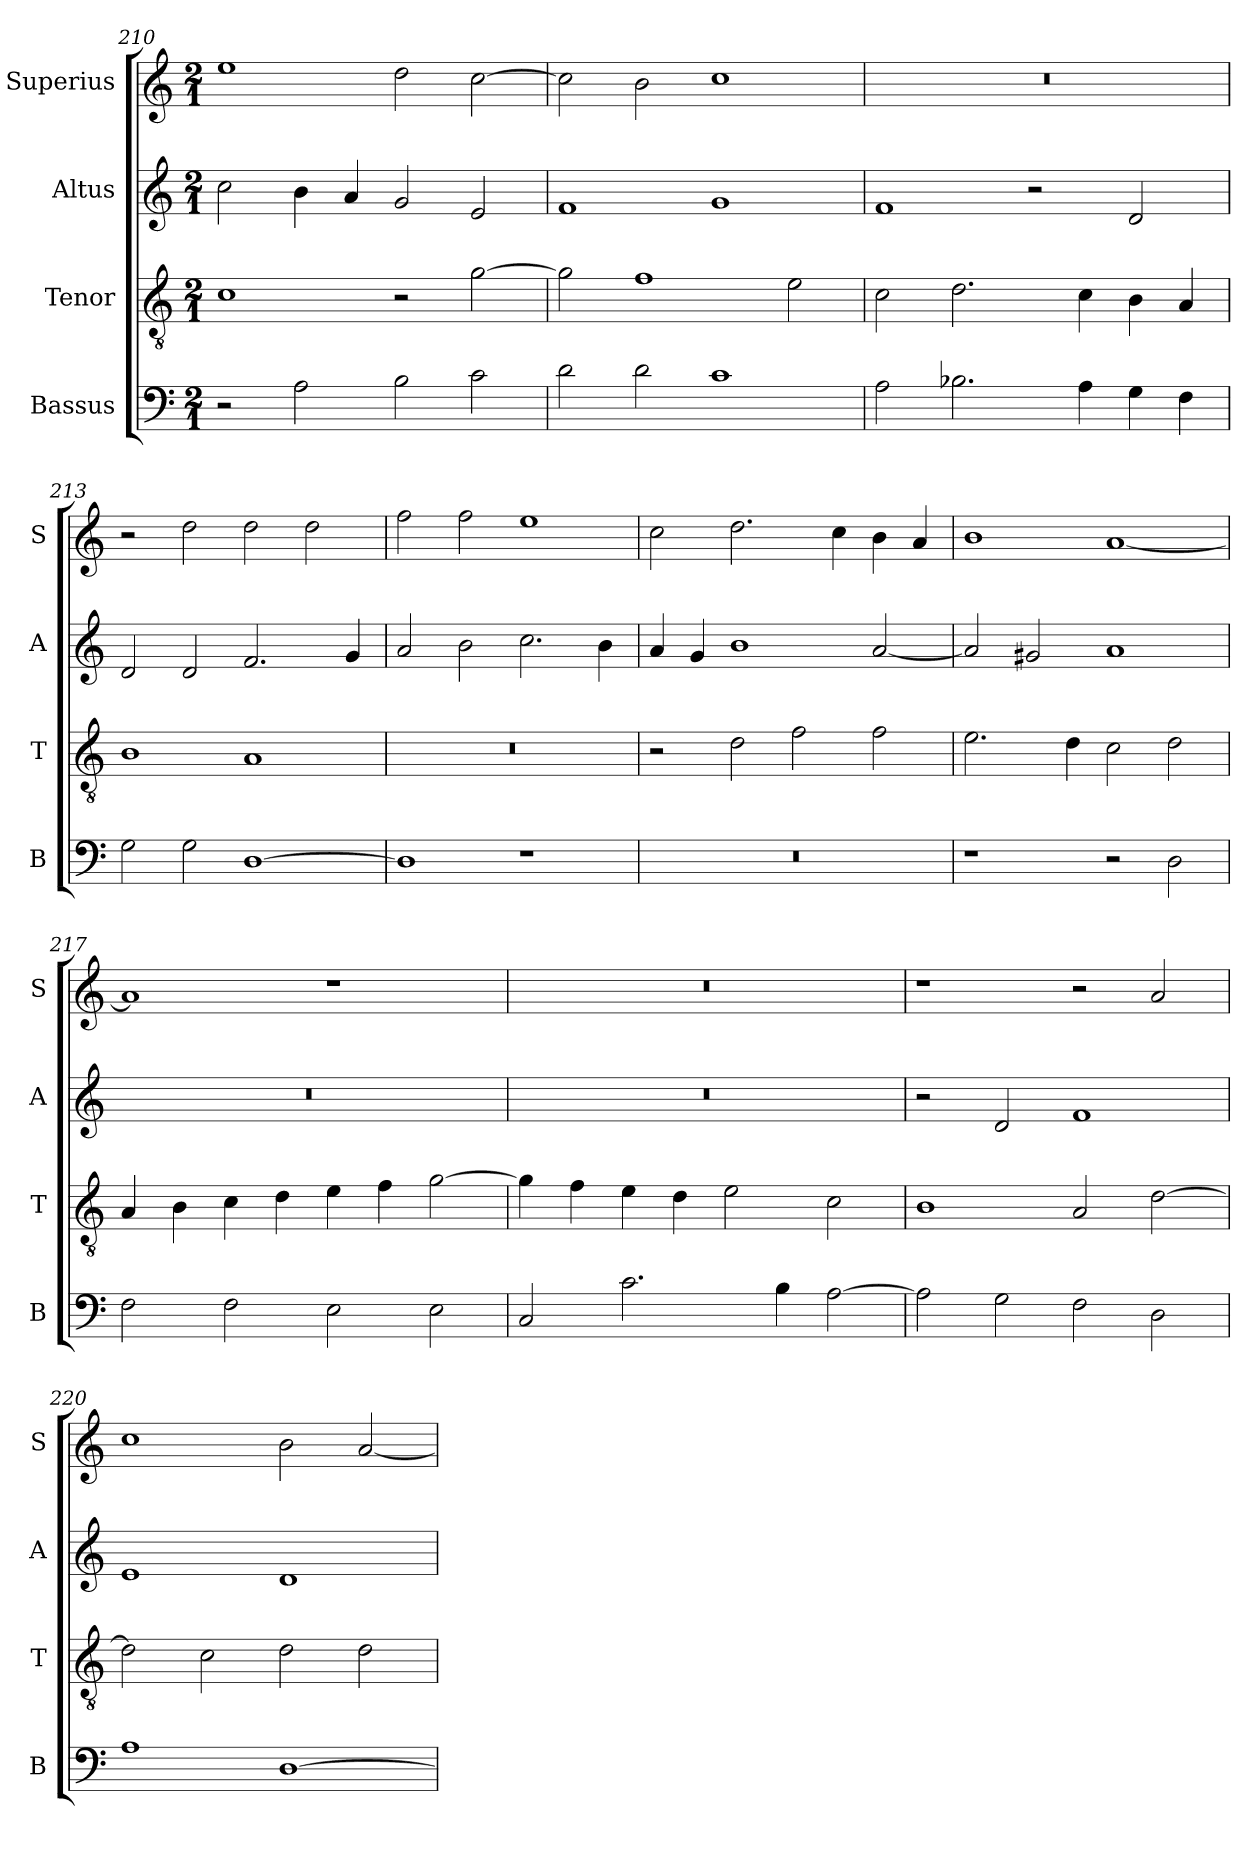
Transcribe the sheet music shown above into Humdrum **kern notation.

**kern	**kern	**kern	**kern
*part4	*part3	*part2	*part1
*staff4	*staff3	*staff2	*staff1
*I"Bassus	*I"Tenor	*I"Altus	*I"Superius
*I'B	*I'T	*I'A	*I'S
*clefF4	*clefGv2	*clefG2	*clefG2
*k[]	*k[]	*k[]	*k[]
*C:	*C:	*C:	*C:
*M2/1	*M2/1	*M2/1	*M2/1
=210	=210	=210	=210
2r	1c	2cc	1ee
2A	.	4b	.
.	.	4a	.
2B	2r	2g	2dd
2c	[2g	2e	[2cc
=211	=211	=211	=211
2d	2g]	1f	2cc]
2d	1f	.	2b
1c	.	1g	1cc
.	2e	.	.
=212	=212	=212	=212
2A	2c	1f	0r
2.B-X	2.d	.	.
.	.	2r	.
4A	4c	.	.
4G	4B	2d	.
4F	4A	.	.
=213	=213	=213	=213
2G	1B	2d	2r
2G	.	2d	2dd
[1D	1A	2.f	2dd
.	.	.	2dd
.	.	4g	.
=214	=214	=214	=214
1D]	0r	2a	2ff
.	.	2b	2ff
1r	.	2.cc	1ee
.	.	4b	.
=215	=215	=215	=215
0r	2r	4a	2cc
.	.	4g	.
.	2d	1b	2.dd
.	2f	.	.
.	.	.	4cc
.	2f	[2a	4b
.	.	.	4a
=216	=216	=216	=216
1r	2.e	2a]	1b
.	.	2g#X	.
.	4d	.	.
2r	2c	1a	[1a
2D	2d	.	.
=217	=217	=217	=217
2F	4A	0r	1a]
.	4B	.	.
2F	4c	.	.
.	4d	.	.
2E	4e	.	1r
.	4f	.	.
2E	[2g	.	.
=218	=218	=218	=218
2C	4g]	0r	0r
.	4f	.	.
2.c	4e	.	.
.	4d	.	.
.	2e	.	.
4B	.	.	.
[2A	2c	.	.
=219	=219	=219	=219
2A]	1B	2r	1r
2G	.	2d	.
2F	2A	1f	2r
2D	[2d	.	2a
=220	=220	=220	=220
1A	2d]	1e	1cc
.	2c	.	.
[1D	2d	1d	2b
.	2d	.	[2a
=	=	=	=
*-	*-	*-	*-
